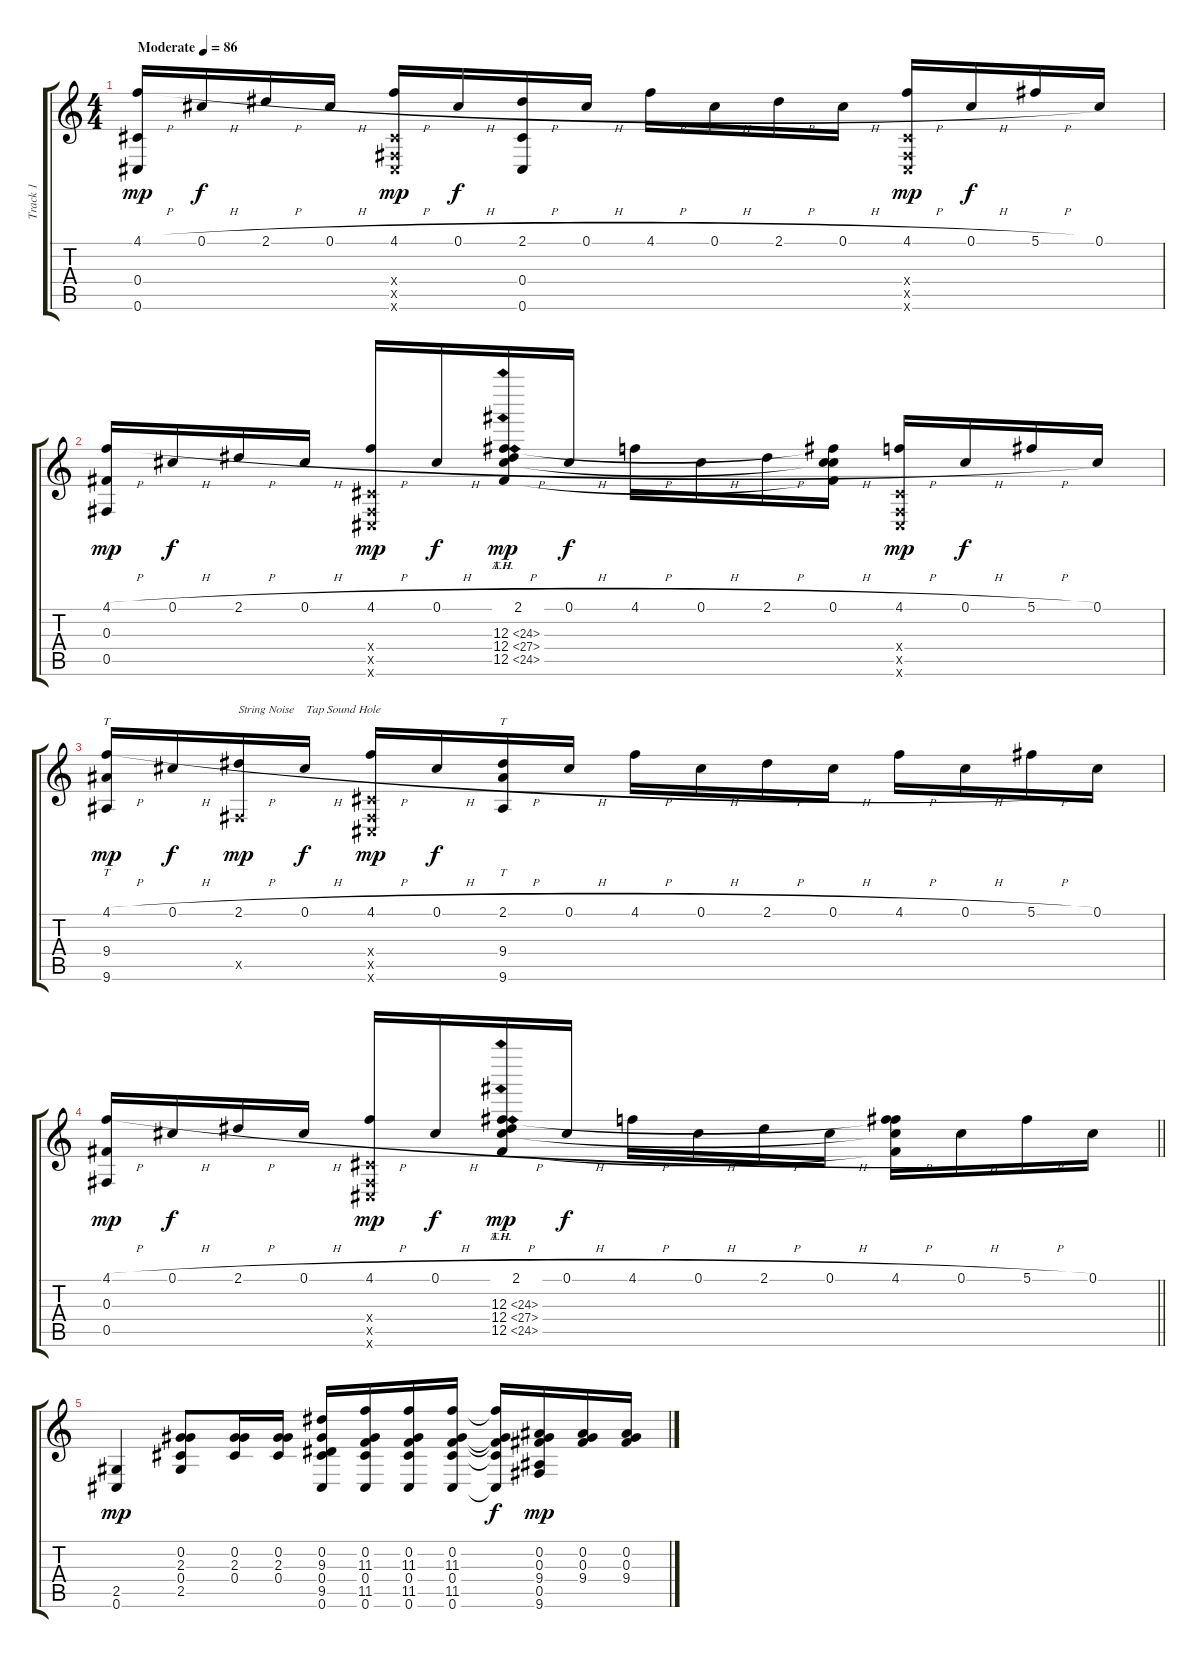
\track ("Track 1" "Track 1") {instrument acousticguitarsteel}
\staff {score tabs}
\tuning (Db4 Ab3 Gb3 Db3 Gb2 Db2) {hide}
\ts (4 4)
\tempo (86 "Moderate")
\clef g2
\ks c
(4.1{h} 0.4 0.6).16{dy mp instrument acousticguitarsteel} 0.1{h}.16{dy f} 2.1{h}.16 0.1{h}.16 (4.1{h} 0.4{x} 0.5{x} 0.6{x}).16{dy mp} 0.1{h}.16{dy f} (2.1{h} 0.4 0.6).16 0.1{h}.16 4.1{h}.16 0.1{h}.16 2.1{h}.16 0.1{h}.16 (4.1{h} 0.4{x} 0.5{x} 0.6{x}).16{dy mp} 0.1{h}.16{dy f} 5.1{h}.16 0.1.16 |
(4.1{h} 0.3 0.5).16{dy mp} 0.1{h}.16{dy f} 2.1{h}.16 0.1{h}.16 (4.1{h} 0.4{x} 0.5{x} 0.6{x}).16{dy mp} 0.1{h}.16{dy f} (2.1{h} 12.3{th 12} 12.4{th 15} 12.5{ah 12}).16{dy mp} 0.1{h}.16{dy f} 4.1{h}.16 0.1{h}.16 2.1{h}.16 (0.1{h} 12.3{t} 12.4{t} 12.5{t}).16 (4.1{h} 0.4{x} 0.5{x} 0.6{x}).16{dy mp} 0.1{h}.16{dy f} 5.1{h}.16 0.1.16 |
(4.1{h} 9.4 9.6).16{tt dy mp} 0.1{h}.16{dy f} (2.1{h} 0.5{x}).16{txt "String Noise    Tap Sound Hole" dy mp} 0.1{h}.16{dy f} (4.1{h} 0.4{x} 0.5{x} 0.6{x}).16{dy mp} 0.1{h}.16{dy f} (2.1{h} 9.4 9.6).16{tt} 0.1{h}.16 4.1{h}.16 0.1{h}.16 2.1{h}.16 0.1{h}.16 4.1{h}.16 0.1{h}.16 5.1{h}.16 0.1.16 |
\barLineRight lightlight
(4.1{h} 0.3 0.5).16{dy mp} 0.1{h}.16{dy f} 2.1{h}.16 0.1{h}.16 (4.1{h} 0.4{x} 0.5{x} 0.6{x}).16{dy mp} 0.1{h}.16{dy f} (2.1{h} 12.3{th 12} 12.4{th 15} 12.5{ah 12}).16{dy mp} 0.1{h}.16{dy f} 4.1{h}.16 0.1{h}.16 2.1{h}.16 0.1{h}.16 (4.1{h} 12.3{t} 12.4{t} 12.5{t}).16 0.1{h}.16 5.1{h}.16 0.1.16 |
(2.5 0.6).4{dy mp} (0.2 2.3 0.4 2.5).8 (0.2 2.3 0.4).16 (0.2 2.3 0.4).16 (0.2 9.3 0.4 9.5 0.6).16 (0.2 11.3 0.4 11.5 0.6).16 (0.2 11.3 0.4 11.5 0.6).16 (0.2 11.3 0.4 11.5 0.6).16 (0.2{t} 11.3{t} 0.4{t} 11.5{t} 0.6{t}).16{dy f} (0.2 0.3 9.4 0.5 9.6).16{dy mp} (0.2 0.3 9.4).16 (0.2 0.3 9.4).16
